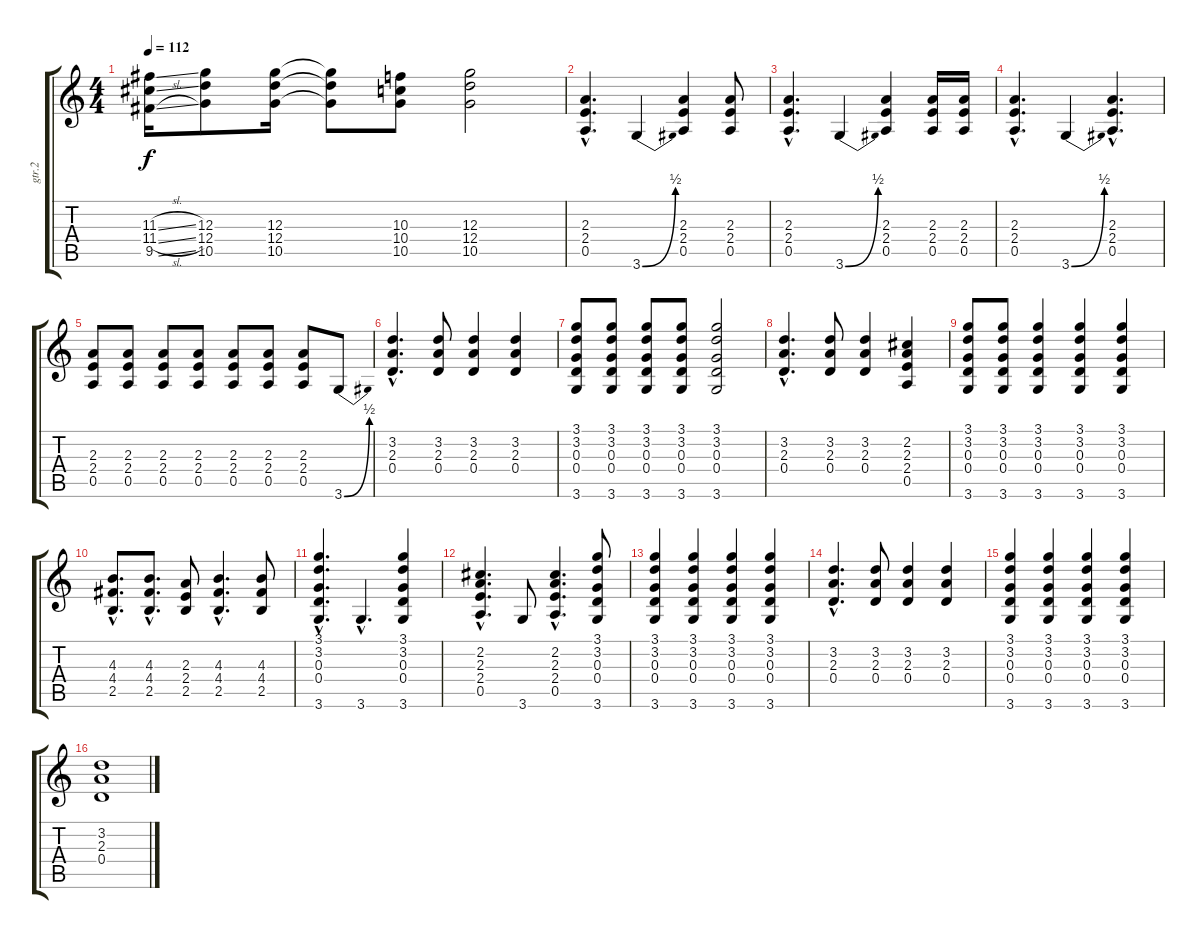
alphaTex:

\track ("gtr.2" "gtr.2") {instrument overdrivenguitar}
\staff {score tabs}
\tuning (E4 B3 G3 D3 A2 E2) {hide}
\ts (4 4)
\tempo 112
\clef g2
\ks c
(11.3{sl} 11.4{sl} 9.5{sl}).16{dy f} (12.3 12.4 10.5).8 (12.3 12.4 10.5).16 (12.3{t} 12.4{t} 10.5{t}).8 (10.3 10.4 10.5).8 (12.3 12.4 10.5).2 |
(2.3{hac} 2.4{hac} 0.5{hac}).4{d} 3.6{be (bend 0 0 60 2)}.4 (2.3 2.4 0.5).4 (2.3 2.4 0.5).8 |
(2.3{hac} 2.4{hac} 0.5{hac}).4{d} 3.6{be (bend 0 0 60 2)}.4 (2.3 2.4 0.5).4 (2.3 2.4 0.5).16 (2.3 2.4 0.5).16 |
(2.3{hac} 2.4{hac} 0.5{hac}).4{d} 3.6{be (bend 0 0 60 2)}.4 (2.3{hac} 2.4{hac} 0.5{hac}).4{d} |
(2.3 2.4 0.5).8 (2.3 2.4 0.5).8 (2.3 2.4 0.5).8 (2.3 2.4 0.5).8 (2.3 2.4 0.5).8 (2.3 2.4 0.5).8 (2.3 2.4 0.5).8 3.6{be (bend 0 0 60 2)}.8 |
(3.2{hac} 2.3{hac} 0.4{hac}).4{d} (3.2 2.3 0.4).8 (3.2 2.3 0.4).4 (3.2 2.3 0.4).4 |
(3.1 3.2 0.3 0.4 3.6).8 (3.1 3.2 0.3 0.4 3.6).8 (3.1 3.2 0.3 0.4 3.6).8 (3.1 3.2 0.3 0.4 3.6).8 (3.1 3.2 0.3 0.4 3.6).2 |
(3.2{hac} 2.3{hac} 0.4{hac}).4{d} (3.2 2.3 0.4).8 (3.2 2.3 0.4).4 (2.2 2.3 2.4 0.5).4 |
(3.1 3.2 0.3 0.4 3.6).8 (3.1 3.2 0.3 0.4 3.6).8 (3.1 3.2 0.3 0.4 3.6).4 (3.1 3.2 0.3 0.4 3.6).4 (3.1 3.2 0.3 0.4 3.6).4 |
(4.3{hac} 4.4{hac} 2.5{hac}).8{d} (4.3{hac} 4.4{hac} 2.5{hac}).8{d} (2.3 2.4 2.5).8 (4.3{hac} 4.4{hac} 2.5{hac}).4{d} (4.3 4.4 2.5).8 |
(3.1{hac} 3.2{hac} 0.3{hac} 0.4{hac} 3.6{hac}).4{d} 3.6{hac}.4{d} (3.1 3.2 0.3 0.4 3.6).4 |
(2.2{hac} 2.3{hac} 2.4{hac} 0.5{hac}).4{d} 3.6.8 (2.2{hac} 2.3{hac} 2.4{hac} 0.5{hac}).4{d} (3.1 3.2 0.3 0.4 3.6).8 |
(3.1 3.2 0.3 0.4 3.6).4 (3.1 3.2 0.3 0.4 3.6).4 (3.1 3.2 0.3 0.4 3.6).4 (3.1 3.2 0.3 0.4 3.6).4 |
(3.2{hac} 2.3{hac} 0.4{hac}).4{d} (3.2 2.3 0.4).8 (3.2 2.3 0.4).4 (3.2 2.3 0.4).4 |
(3.1 3.2 0.3 0.4 3.6).4 (3.1 3.2 0.3 0.4 3.6).4 (3.1 3.2 0.3 0.4 3.6).4 (3.1 3.2 0.3 0.4 3.6).4 |
(3.2 2.3 0.4).1
